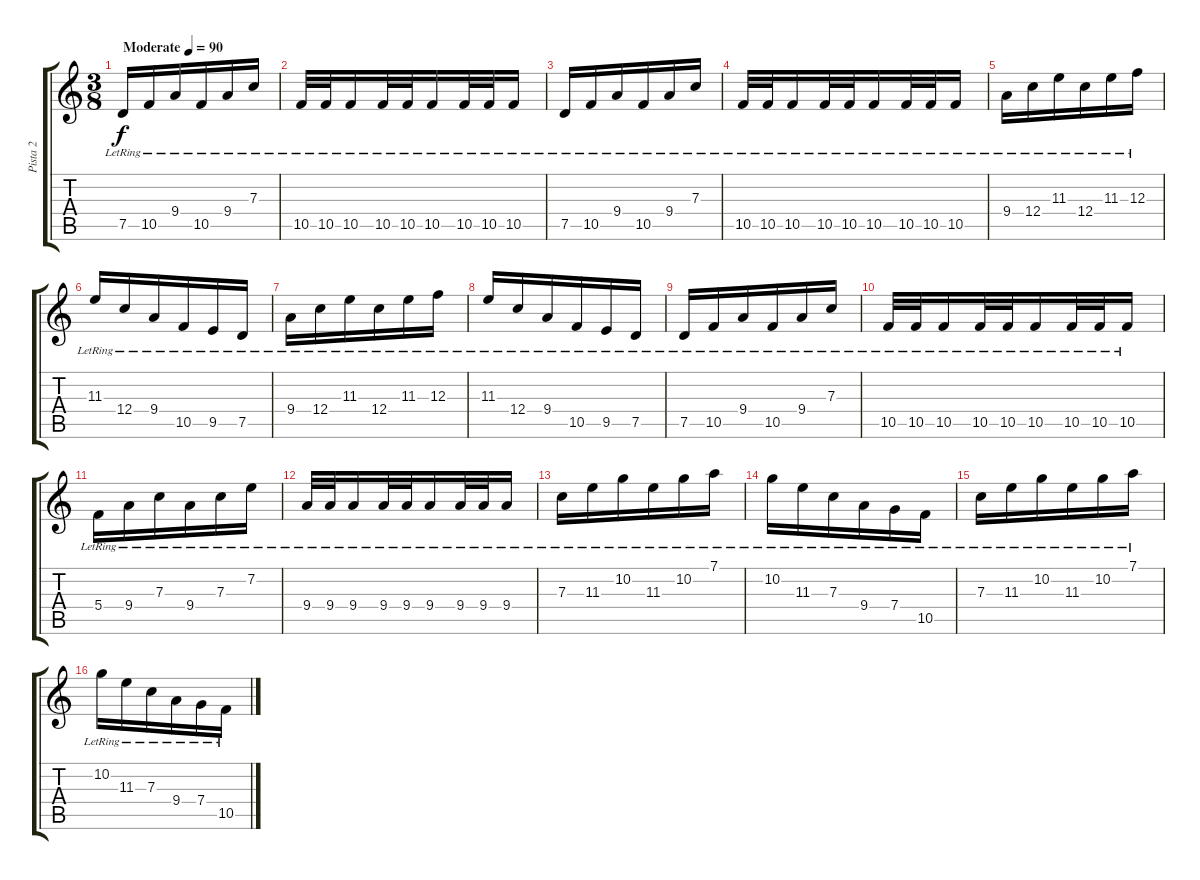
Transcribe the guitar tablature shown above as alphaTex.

\track ("Pista 2" "Pista 2") {instrument overdrivenguitar}
\staff {score tabs}
\tuning (D4 A3 F3 C3 G2 C2) {hide}
\ts (3 8)
\tempo (90 "Moderate")
\clef g2
\ks c
7.5{lr}.16{dy f instrument electricguitarmuted} 10.5{lr}.16 9.4{lr}.16 10.5{lr}.16 9.4{lr}.16 7.3{lr}.16 |
10.5{lr}.32 10.5{lr}.32 10.5{lr}.16 10.5{lr}.32 10.5{lr}.32 10.5{lr}.16 10.5{lr}.32 10.5{lr}.32 10.5{lr}.16 |
7.5{lr}.16 10.5{lr}.16 9.4{lr}.16 10.5{lr}.16 9.4{lr}.16 7.3{lr}.16 |
10.5{lr}.32 10.5{lr}.32 10.5{lr}.16 10.5{lr}.32 10.5{lr}.32 10.5{lr}.16 10.5{lr}.32 10.5{lr}.32 10.5{lr}.16 |
9.4{lr}.16 12.4{lr}.16 11.3{lr}.16 12.4{lr}.16 11.3{lr}.16 12.3{lr}.16 |
11.3{lr}.16 12.4{lr}.16 9.4{lr}.16 10.5{lr}.16 9.5{lr}.16 7.5{lr}.16 |
9.4{lr}.16 12.4{lr}.16 11.3{lr}.16 12.4{lr}.16 11.3{lr}.16 12.3{lr}.16 |
11.3{lr}.16 12.4{lr}.16 9.4{lr}.16 10.5{lr}.16 9.5{lr}.16 7.5{lr}.16 |
7.5{lr}.16 10.5{lr}.16 9.4{lr}.16 10.5{lr}.16 9.4{lr}.16 7.3{lr}.16 |
10.5{lr}.32 10.5{lr}.32 10.5{lr}.16 10.5{lr}.32 10.5{lr}.32 10.5{lr}.16 10.5{lr}.32 10.5{lr}.32 10.5{lr}.16 |
5.4{lr}.16 9.4{lr}.16 7.3{lr}.16 9.4{lr}.16 7.3{lr}.16 7.2{lr}.16 |
9.4{lr}.32 9.4{lr}.32 9.4{lr}.16 9.4{lr}.32 9.4{lr}.32 9.4{lr}.16 9.4{lr}.32 9.4{lr}.32 9.4{lr}.16 |
7.3{lr}.16 11.3{lr}.16 10.2{lr}.16 11.3{lr}.16 10.2{lr}.16 7.1{lr}.16 |
10.2{lr}.16 11.3{lr}.16 7.3{lr}.16 9.4{lr}.16 7.4{lr}.16 10.5{lr}.16 |
7.3{lr}.16 11.3{lr}.16 10.2{lr}.16 11.3{lr}.16 10.2{lr}.16 7.1{lr}.16 |
10.2{lr}.16 11.3{lr}.16 7.3{lr}.16 9.4{lr}.16 7.4{lr}.16 10.5{lr}.16
